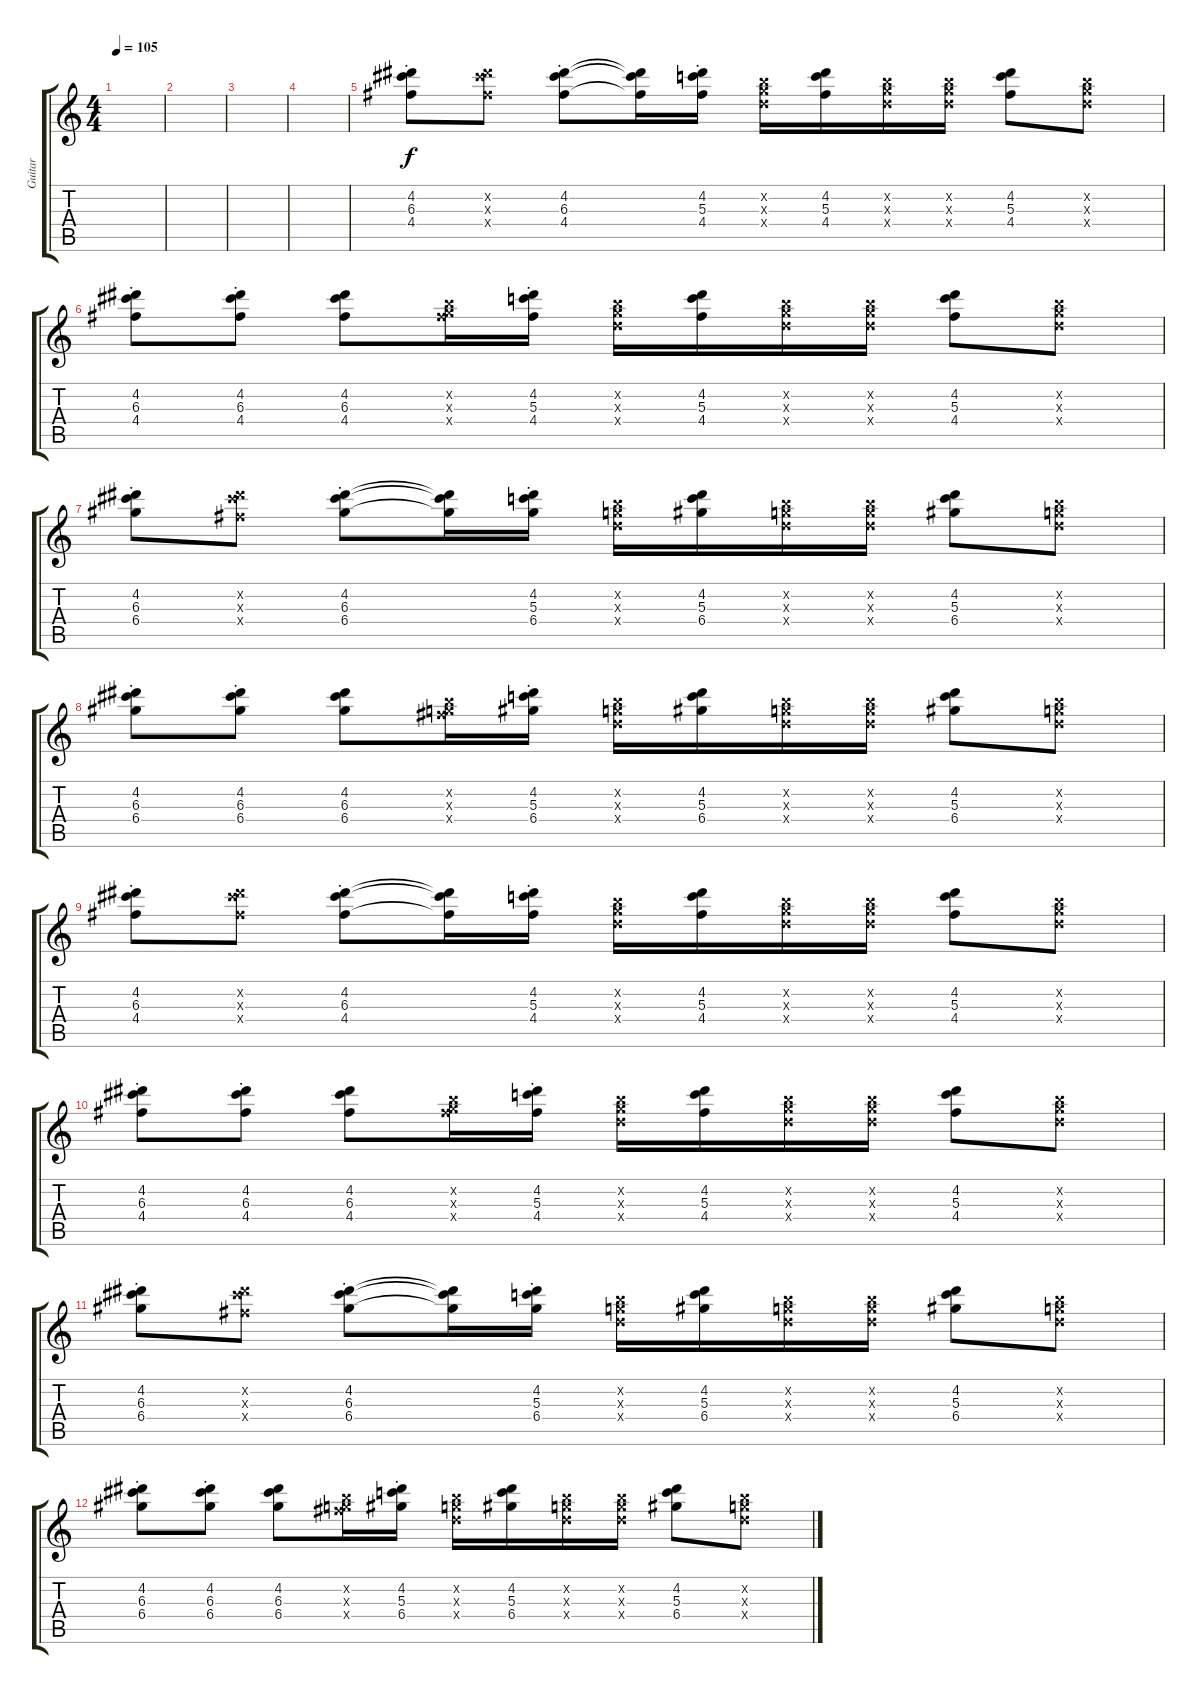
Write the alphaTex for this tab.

\track ("Guitar" "Guitar") {instrument electricguitarmuted}
\staff {score tabs}
\tuning (E5 B4 G4 D4 A3 E3) {hide}
\ts (4 4)
\tempo 105
\clef g2
\ks c
|
|
|
|
(4.2{st} 6.3{st} 4.4{st}).8 (4.2{x} 6.3{x} 4.4{x}).8 (4.2{st} 6.3{st} 4.4{st}).8 (4.2{t} 6.3{t} 4.4{t}).16 (4.2{st} 5.3{st} 4.4{st}).16 (0.2{x} 0.3{x} 0.4{x}).16 (4.2 5.3 4.4).16 (0.2{x} 0.3{x} 0.4{x}).16 (0.2{x} 0.3{x} 0.4{x}).16 (4.2 5.3 4.4).8 (0.2{x} 0.3{x} 0.4{x}).8 |
(4.2{st} 6.3{st} 4.4{st}).8 (4.2{st} 6.3{st} 4.4{st}).8 (4.2 6.3 4.4).8 (0.2{x} 0.3{x} 4.4{x}).16 (4.2{st} 5.3{st} 4.4{st}).16 (0.2{x} 0.3{x} 0.4{x}).16 (4.2 5.3 4.4).16 (0.2{x} 0.3{x} 0.4{x}).16 (0.2{x} 0.3{x} 0.4{x}).16 (4.2 5.3 4.4).8 (0.2{x} 0.3{x} 0.4{x}).8 |
(4.2{st} 6.3{st} 6.4).8 (4.2{x} 6.3{x} 4.4{x}).8 (4.2{st} 6.3{st} 6.4{st}).8 (4.2{t} 6.3{t} 6.4{t}).16 (4.2{st} 5.3{st} 6.4{st}).16 (0.2{x} 0.3{x} 0.4{x}).16 (4.2 5.3 6.4).16 (0.2{x} 0.3{x} 0.4{x}).16 (0.2{x} 0.3{x} 0.4{x}).16 (4.2 5.3 6.4).8 (0.2{x} 0.3{x} 0.4{x}).8 |
(4.2{st} 6.3{st} 6.4{st}).8 (4.2{st} 6.3{st} 6.4{st}).8 (4.2 6.3 6.4).8 (0.2{x} 0.3{x} 4.4{x}).16 (4.2{st} 5.3{st} 6.4{st}).16 (0.2{x} 0.3{x} 0.4{x}).16 (4.2 5.3 6.4).16 (0.2{x} 0.3{x} 0.4{x}).16 (0.2{x} 0.3{x} 0.4{x}).16 (4.2 5.3 6.4).8 (0.2{x} 0.3{x} 0.4{x}).8 |
(4.2{st} 6.3{st} 4.4{st}).8 (4.2{x} 6.3{x} 4.4{x}).8 (4.2{st} 6.3{st} 4.4{st}).8 (4.2{t} 6.3{t} 4.4{t}).16 (4.2{st} 5.3{st} 4.4{st}).16 (0.2{x} 0.3{x} 0.4{x}).16 (4.2 5.3 4.4).16 (0.2{x} 0.3{x} 0.4{x}).16 (0.2{x} 0.3{x} 0.4{x}).16 (4.2 5.3 4.4).8 (0.2{x} 0.3{x} 0.4{x}).8 |
(4.2{st} 6.3{st} 4.4{st}).8 (4.2{st} 6.3{st} 4.4{st}).8 (4.2 6.3 4.4).8 (0.2{x} 0.3{x} 4.4{x}).16 (4.2{st} 5.3{st} 4.4{st}).16 (0.2{x} 0.3{x} 0.4{x}).16 (4.2 5.3 4.4).16 (0.2{x} 0.3{x} 0.4{x}).16 (0.2{x} 0.3{x} 0.4{x}).16 (4.2 5.3 4.4).8 (0.2{x} 0.3{x} 0.4{x}).8 |
(4.2{st} 6.3{st} 6.4).8 (4.2{x} 6.3{x} 4.4{x}).8 (4.2{st} 6.3{st} 6.4{st}).8 (4.2{t} 6.3{t} 6.4{t}).16 (4.2{st} 5.3{st} 6.4{st}).16 (0.2{x} 0.3{x} 0.4{x}).16 (4.2 5.3 6.4).16 (0.2{x} 0.3{x} 0.4{x}).16 (0.2{x} 0.3{x} 0.4{x}).16 (4.2 5.3 6.4).8 (0.2{x} 0.3{x} 0.4{x}).8 |
(4.2{st} 6.3{st} 6.4{st}).8 (4.2{st} 6.3{st} 6.4{st}).8 (4.2 6.3 6.4).8 (0.2{x} 0.3{x} 4.4{x}).16 (4.2{st} 5.3{st} 6.4{st}).16 (0.2{x} 0.3{x} 0.4{x}).16 (4.2 5.3 6.4).16 (0.2{x} 0.3{x} 0.4{x}).16 (0.2{x} 0.3{x} 0.4{x}).16 (4.2 5.3 6.4).8 (0.2{x} 0.3{x} 0.4{x}).8
